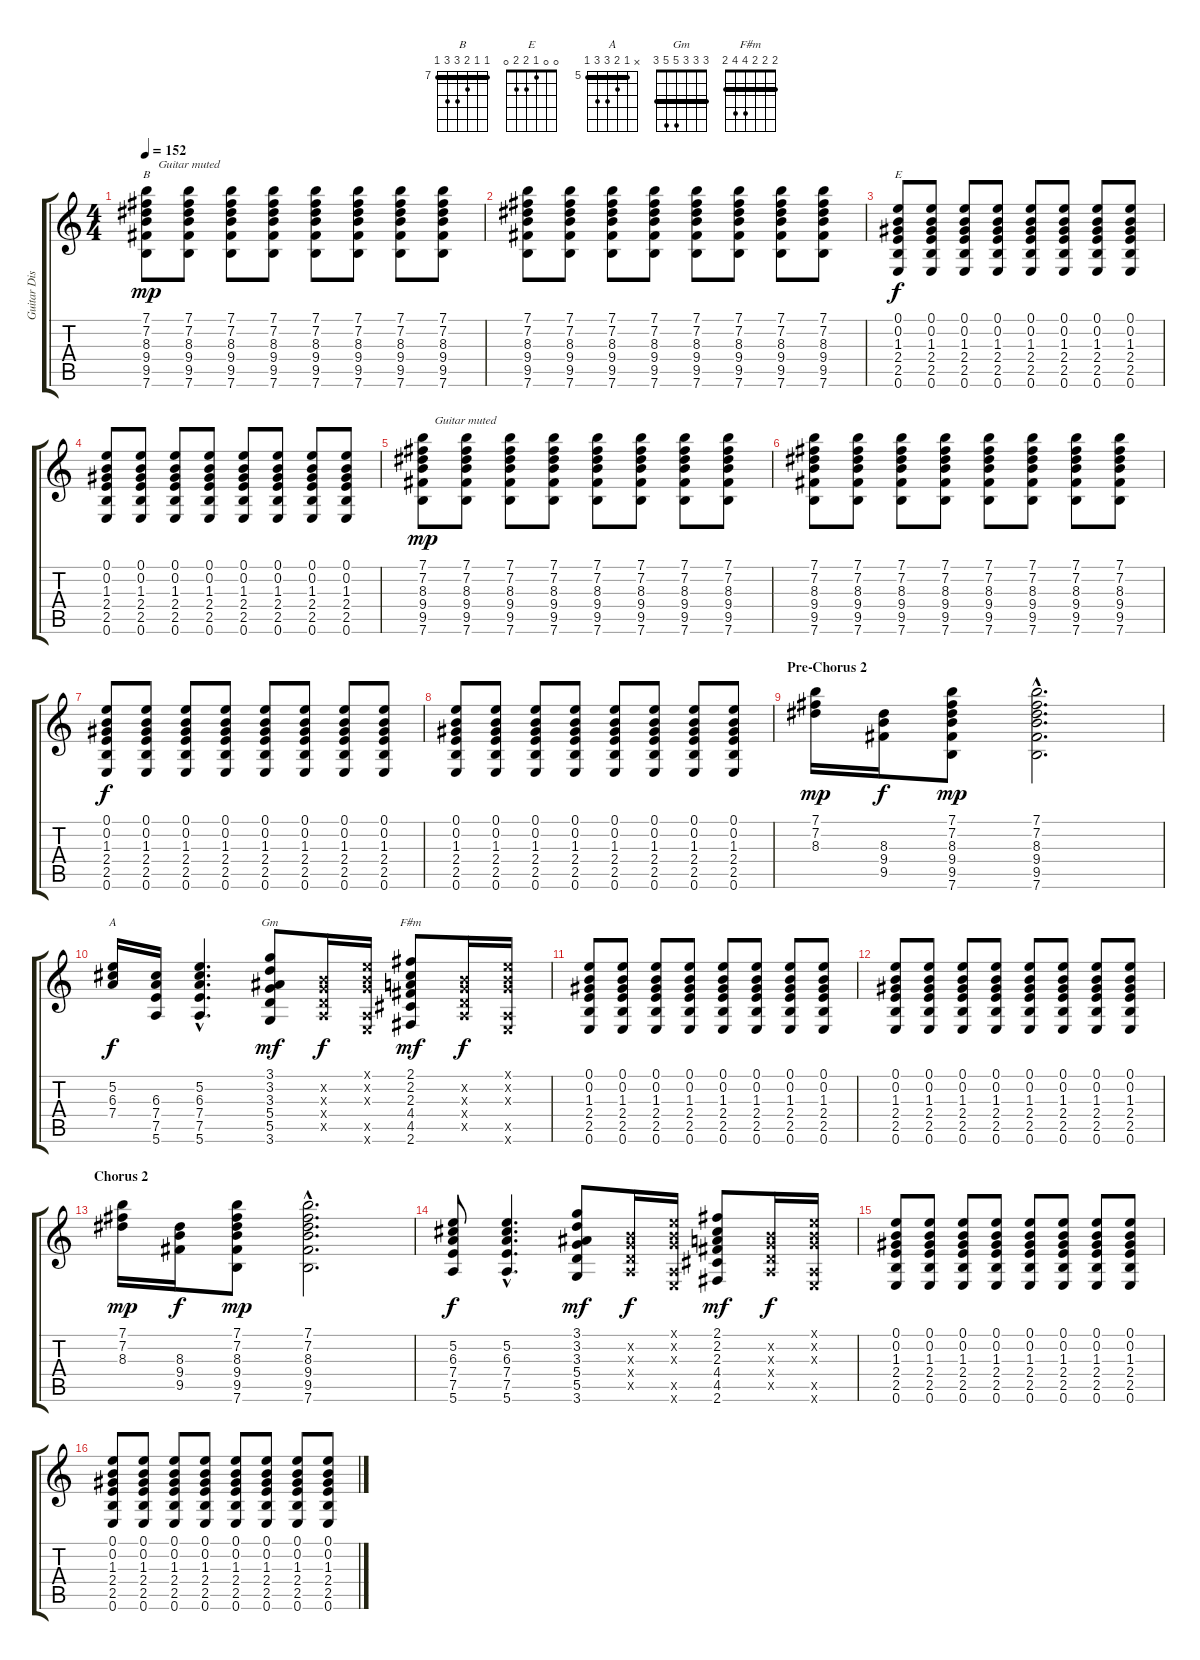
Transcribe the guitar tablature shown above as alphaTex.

\track ("Guitar Disto" "Guitar Dis") {instrument overdrivenguitar}
\staff {score tabs}
\tuning (E4 B3 G3 D3 A2 E2) {hide}
\chord ("B" 7 7 8 9 9 7) {firstfret 7 barre 7}
\chord ("E" 0 0 1 2 2 0)
\chord ("A" x 5 6 7 7 5) {firstfret 5 barre 5}
\chord ("Gm" 3 3 3 5 5 3) {barre 3}
\chord ("F#m" 2 2 2 4 4 2) {barre 2}
\ts (4 4)
\tempo 152
\clef g2
\ks c
(7.1 7.2 8.3 9.4 9.5 7.6).8{ch "B" txt "    Guitar muted " dy mp instrument electricguitarmuted} (7.1 7.2 8.3 9.4 9.5 7.6).8 (7.1 7.2 8.3 9.4 9.5 7.6).8 (7.1 7.2 8.3 9.4 9.5 7.6).8 (7.1 7.2 8.3 9.4 9.5 7.6).8 (7.1 7.2 8.3 9.4 9.5 7.6).8 (7.1 7.2 8.3 9.4 9.5 7.6).8 (7.1 7.2 8.3 9.4 9.5 7.6).8 |
(7.1 7.2 8.3 9.4 9.5 7.6).8 (7.1 7.2 8.3 9.4 9.5 7.6).8 (7.1 7.2 8.3 9.4 9.5 7.6).8 (7.1 7.2 8.3 9.4 9.5 7.6).8 (7.1 7.2 8.3 9.4 9.5 7.6).8 (7.1 7.2 8.3 9.4 9.5 7.6).8 (7.1 7.2 8.3 9.4 9.5 7.6).8 (7.1 7.2 8.3 9.4 9.5 7.6).8 |
(0.1 0.2 1.3 2.4 2.5 0.6).8{ch "E" dy f} (0.1 0.2 1.3 2.4 2.5 0.6).8 (0.1 0.2 1.3 2.4 2.5 0.6).8 (0.1 0.2 1.3 2.4 2.5 0.6).8 (0.1 0.2 1.3 2.4 2.5 0.6).8 (0.1 0.2 1.3 2.4 2.5 0.6).8 (0.1 0.2 1.3 2.4 2.5 0.6).8 (0.1 0.2 1.3 2.4 2.5 0.6).8 |
(0.1 0.2 1.3 2.4 2.5 0.6).8 (0.1 0.2 1.3 2.4 2.5 0.6).8 (0.1 0.2 1.3 2.4 2.5 0.6).8 (0.1 0.2 1.3 2.4 2.5 0.6).8 (0.1 0.2 1.3 2.4 2.5 0.6).8 (0.1 0.2 1.3 2.4 2.5 0.6).8 (0.1 0.2 1.3 2.4 2.5 0.6).8 (0.1 0.2 1.3 2.4 2.5 0.6).8 |
(7.1 7.2 8.3 9.4 9.5 7.6).8{txt "    Guitar muted " dy mp instrument electricguitarmuted} (7.1 7.2 8.3 9.4 9.5 7.6).8 (7.1 7.2 8.3 9.4 9.5 7.6).8 (7.1 7.2 8.3 9.4 9.5 7.6).8 (7.1 7.2 8.3 9.4 9.5 7.6).8 (7.1 7.2 8.3 9.4 9.5 7.6).8 (7.1 7.2 8.3 9.4 9.5 7.6).8 (7.1 7.2 8.3 9.4 9.5 7.6).8 |
(7.1 7.2 8.3 9.4 9.5 7.6).8 (7.1 7.2 8.3 9.4 9.5 7.6).8 (7.1 7.2 8.3 9.4 9.5 7.6).8 (7.1 7.2 8.3 9.4 9.5 7.6).8 (7.1 7.2 8.3 9.4 9.5 7.6).8 (7.1 7.2 8.3 9.4 9.5 7.6).8 (7.1 7.2 8.3 9.4 9.5 7.6).8 (7.1 7.2 8.3 9.4 9.5 7.6).8 |
(0.1 0.2 1.3 2.4 2.5 0.6).8{dy f} (0.1 0.2 1.3 2.4 2.5 0.6).8 (0.1 0.2 1.3 2.4 2.5 0.6).8 (0.1 0.2 1.3 2.4 2.5 0.6).8 (0.1 0.2 1.3 2.4 2.5 0.6).8 (0.1 0.2 1.3 2.4 2.5 0.6).8 (0.1 0.2 1.3 2.4 2.5 0.6).8 (0.1 0.2 1.3 2.4 2.5 0.6).8 |
(0.1 0.2 1.3 2.4 2.5 0.6).8 (0.1 0.2 1.3 2.4 2.5 0.6).8 (0.1 0.2 1.3 2.4 2.5 0.6).8 (0.1 0.2 1.3 2.4 2.5 0.6).8 (0.1 0.2 1.3 2.4 2.5 0.6).8 (0.1 0.2 1.3 2.4 2.5 0.6).8 (0.1 0.2 1.3 2.4 2.5 0.6).8 (0.1 0.2 1.3 2.4 2.5 0.6).8 |
\section ("" "Pre-Chorus 2")
(7.1 7.2 8.3).16{dy mp instrument overdrivenguitar} (8.3 9.4 9.5).16{dy f} (7.1 7.2 8.3 9.4 9.5 7.6).8{dy mp} (7.1{hac} 7.2{hac} 8.3{hac} 9.4{hac} 9.5{hac} 7.6{hac}).2{d} |
(5.2 6.3 7.4).16{ch "A" dy f} (6.3 7.4 7.5 5.6).16 (5.2{hac} 6.3{hac} 7.4{hac} 7.5{hac} 5.6{hac}).4{d} (3.1 3.2 3.3 5.4 5.5 3.6).8{ch "Gm" dy mf} (0.2{x} 0.3{x} 0.4{x} 0.5{x}).16{dy f} (0.1{x} 0.2{x} 0.3{x} 0.5{x} 0.6{x}).16 (2.1 2.2 2.3 4.4 4.5 2.6).8{ch "F#m" dy mf} (0.2{x} 0.3{x} 0.4{x} 0.5{x}).16{dy f} (0.1{x} 0.2{x} 0.3{x} 0.5{x} 0.6{x}).16 |
(0.1 0.2 1.3 2.4 2.5 0.6).8 (0.1 0.2 1.3 2.4 2.5 0.6).8 (0.1 0.2 1.3 2.4 2.5 0.6).8 (0.1 0.2 1.3 2.4 2.5 0.6).8 (0.1 0.2 1.3 2.4 2.5 0.6).8 (0.1 0.2 1.3 2.4 2.5 0.6).8 (0.1 0.2 1.3 2.4 2.5 0.6).8 (0.1 0.2 1.3 2.4 2.5 0.6).8 |
(0.1 0.2 1.3 2.4 2.5 0.6).8 (0.1 0.2 1.3 2.4 2.5 0.6).8 (0.1 0.2 1.3 2.4 2.5 0.6).8 (0.1 0.2 1.3 2.4 2.5 0.6).8 (0.1 0.2 1.3 2.4 2.5 0.6).8 (0.1 0.2 1.3 2.4 2.5 0.6).8 (0.1 0.2 1.3 2.4 2.5 0.6).8 (0.1 0.2 1.3 2.4 2.5 0.6).8 |
\section ("" "Chorus 2")
(7.1 7.2 8.3).16{dy mp} (8.3 9.4 9.5).16{dy f} (7.1 7.2 8.3 9.4 9.5 7.6).8{dy mp} (7.1{hac} 7.2{hac} 8.3{hac} 9.4{hac} 9.5{hac} 7.6{hac}).2{d} |
(5.2 6.3 7.4 7.5 5.6).8{dy f} (5.2{hac} 6.3{hac} 7.4{hac} 7.5{hac} 5.6{hac}).4{d} (3.1 3.2 3.3 5.4 5.5 3.6).8{dy mf} (0.2{x} 0.3{x} 0.4{x} 0.5{x}).16{dy f} (0.1{x} 0.2{x} 0.3{x} 0.5{x} 0.6{x}).16 (2.1 2.2 2.3 4.4 4.5 2.6).8{dy mf} (0.2{x} 0.3{x} 0.4{x} 0.5{x}).16{dy f} (0.1{x} 0.2{x} 0.3{x} 0.5{x} 0.6{x}).16 |
(0.1 0.2 1.3 2.4 2.5 0.6).8 (0.1 0.2 1.3 2.4 2.5 0.6).8 (0.1 0.2 1.3 2.4 2.5 0.6).8 (0.1 0.2 1.3 2.4 2.5 0.6).8 (0.1 0.2 1.3 2.4 2.5 0.6).8 (0.1 0.2 1.3 2.4 2.5 0.6).8 (0.1 0.2 1.3 2.4 2.5 0.6).8 (0.1 0.2 1.3 2.4 2.5 0.6).8 |
(0.1 0.2 1.3 2.4 2.5 0.6).8 (0.1 0.2 1.3 2.4 2.5 0.6).8 (0.1 0.2 1.3 2.4 2.5 0.6).8 (0.1 0.2 1.3 2.4 2.5 0.6).8 (0.1 0.2 1.3 2.4 2.5 0.6).8 (0.1 0.2 1.3 2.4 2.5 0.6).8 (0.1 0.2 1.3 2.4 2.5 0.6).8 (0.1 0.2 1.3 2.4 2.5 0.6).8
